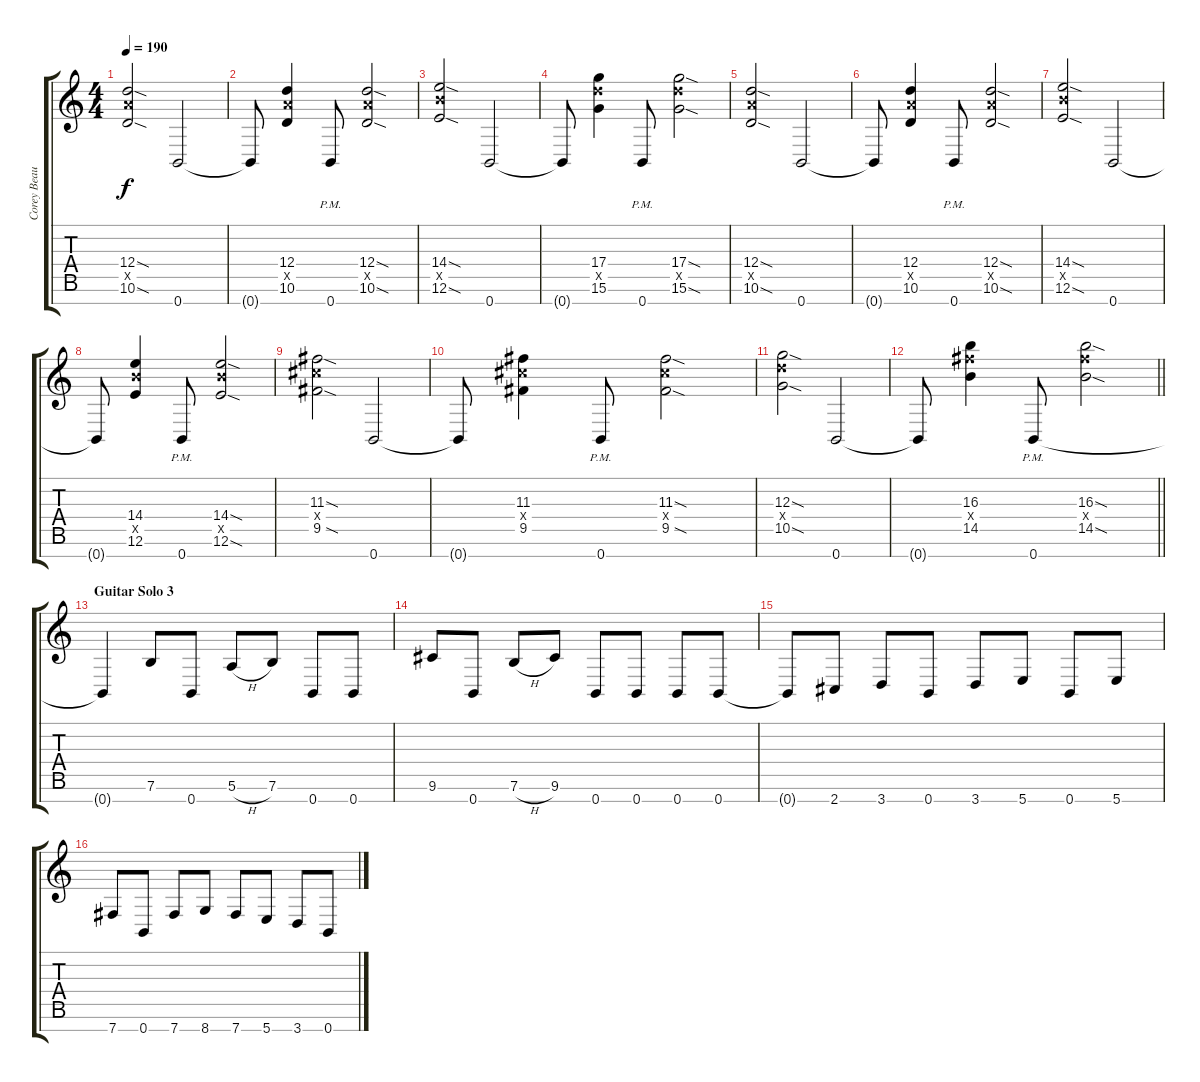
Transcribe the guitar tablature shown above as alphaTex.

\track ("Corey Beaulieu" "Corey Beau") {instrument distortionguitar}
\staff {score tabs}
\tuning (E4 B3 G3 D3 A2 E2 B1) {hide}
\ts (4 4)
\tempo 190
\clef g2
\ks c
(12.4{sod} 12.5{x} 10.6{sod}).2{dy f} 0.7.2 |
0.7{t}.8 (12.4 12.5{x} 10.6).4 0.7{pm}.8 (12.4{sod} 12.5{x} 10.6{sod}).2 |
(14.4{sod} 14.5{x} 12.6{sod}).2 0.7.2 |
0.7{t}.8 (17.4 17.5{x} 15.6).4 0.7{pm}.8 (17.4{sod} 17.5{x} 15.6{sod}).2 |
(12.4{sod} 12.5{x} 10.6{sod}).2 0.7.2 |
0.7{t}.8 (12.4 12.5{x} 10.6).4 0.7{pm}.8 (12.4{sod} 12.5{x} 10.6{sod}).2 |
(14.4{sod} 14.5{x} 12.6{sod}).2 0.7.2 |
0.7{t}.8 (14.4 14.5{x} 12.6).4 0.7{pm}.8 (14.4{sod} 14.5{x} 12.6{sod}).2 |
(11.3{sod} 11.4{x} 9.5{sod}).2 0.7.2 |
0.7{t}.8 (11.3 11.4{x} 9.5).4 0.7{pm}.8 (11.3{sod} 11.4{x} 9.5{sod}).2 |
(12.3{sod} 12.4{x} 10.5{sod}).2 0.7.2 |
\barLineRight lightlight
0.7{t}.8 (16.3 16.4{x} 14.5).4 0.7{pm}.8 (16.3{sod} 16.4{x} 14.5{sod}).2 |
\section ("" "Guitar Solo 3")
0.7{t}.4 7.6.8 0.7.8 5.6{h}.8 7.6.8 0.7.8 0.7.8 |
9.6.8 0.7.8 7.6{h}.8 9.6.8 0.7.8 0.7.8 0.7.8 0.7.8 |
0.7{t}.8 2.7.8 3.7.8 0.7.8 3.7.8 5.7.8 0.7.8 5.7.8 |
7.7.8 0.7.8 7.7.8 8.7.8 7.7.8 5.7.8 3.7.8 0.7.8
